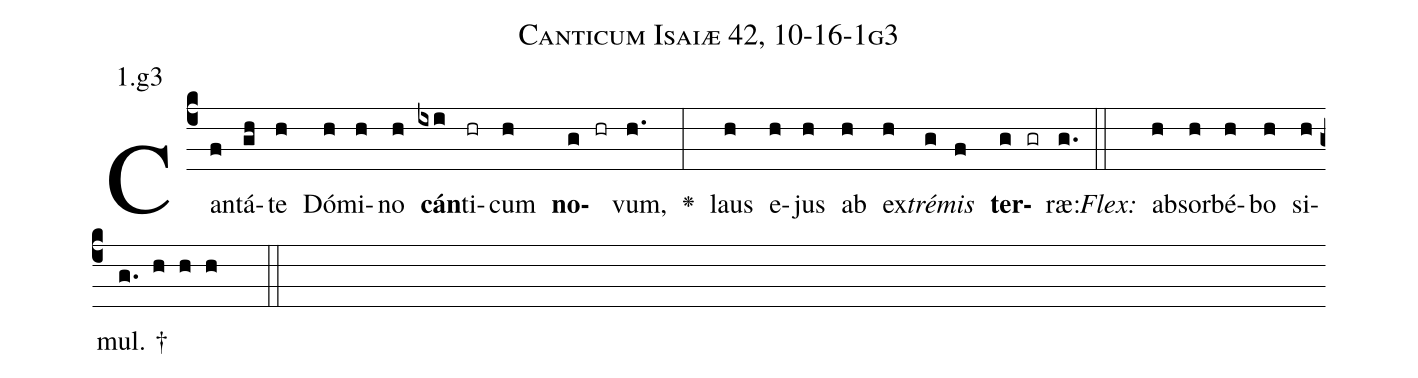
name: Canticum Isaiæ 42, 10-16-1g3;
annotation: 1.g3;
%%
(c4)Can(f)tá(gh)te(h) Dó(h)mi(h)no(h) <b>cán</b>(ixi)ti(hr)cum(h) <b>no</b>(g hr)vum,(h.) <v>\greheightstar</v>(:) laus(h) e(h)jus(h) ab(h) ex(h)<i>tré</i>(g)<i>mis</i>(f) <b>ter</b>(g gr)ræ:(g.) (::)
<i>Flex:</i>()  ab(h)sor(h)bé(h)bo(h) si(h)mul. †(g. h h h  ::)

%E(h) u(h) o(g) u(f) a(g) e.(g.) (::)
